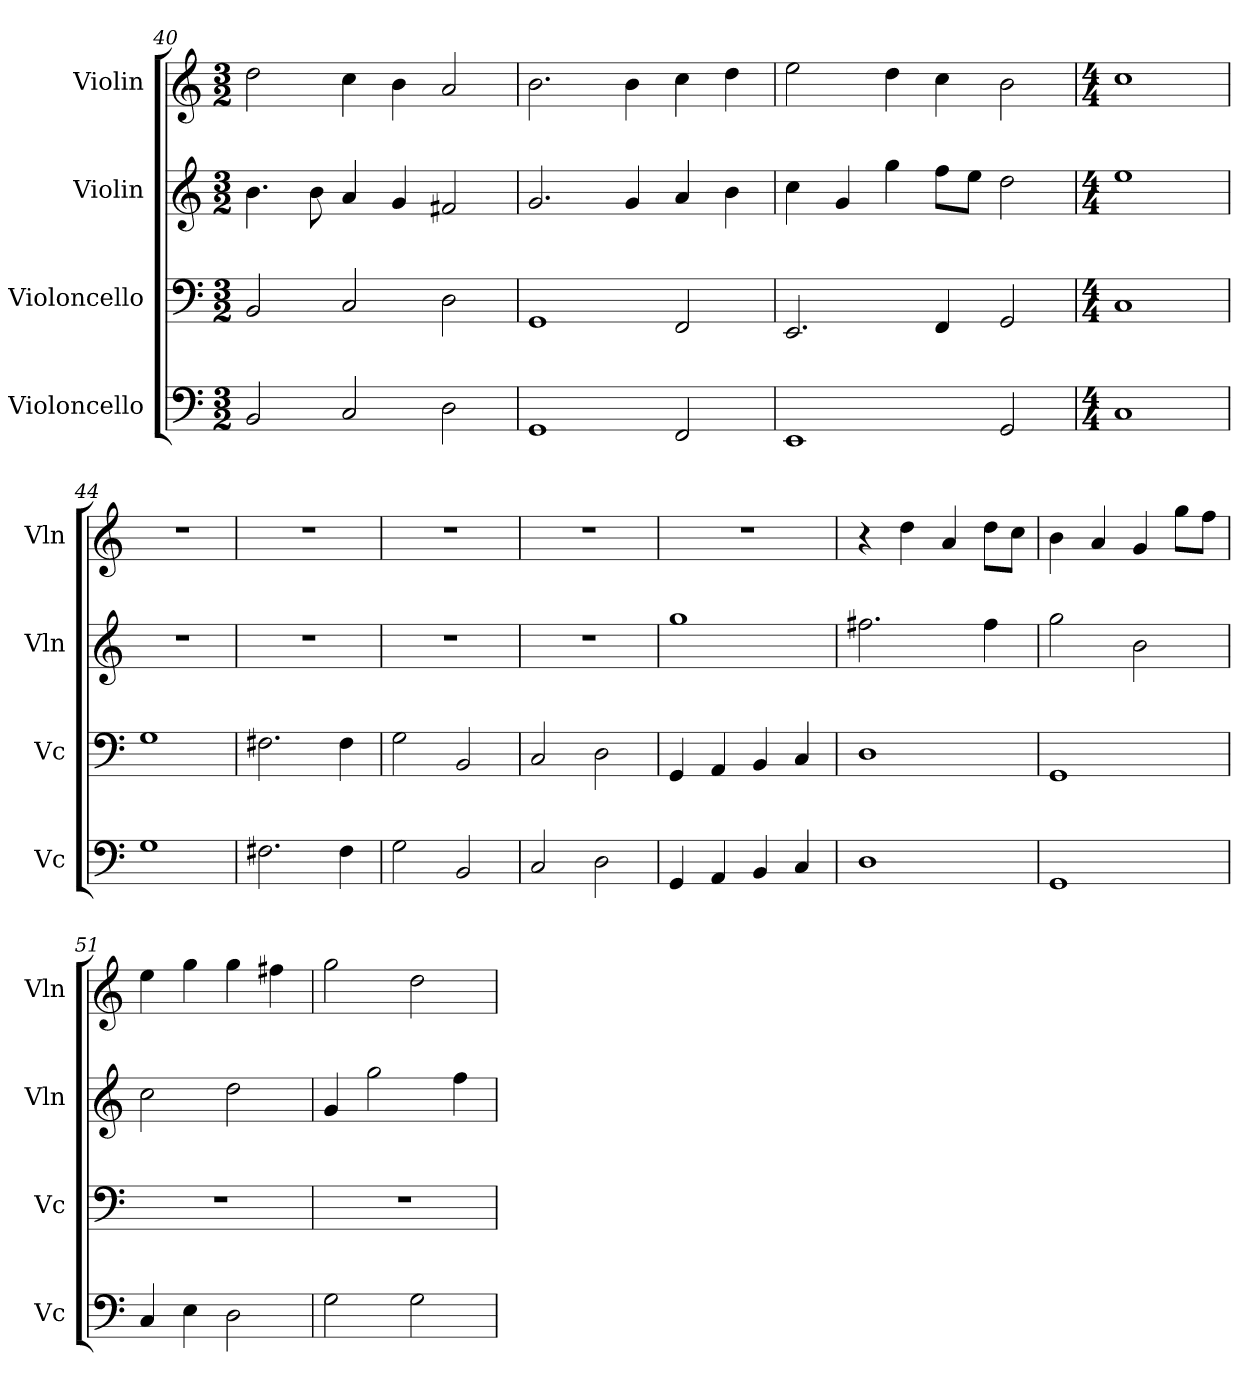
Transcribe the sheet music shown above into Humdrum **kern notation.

**kern	**kern	**kern	**kern
*part4	*part3	*part2	*part1
*staff4	*staff3	*staff2	*staff1
*I"Violoncello	*I"Violoncello	*I"Violin	*I"Violin
*I'Vc	*I'Vc	*I'Vln	*I'Vln
*clefF4	*clefF4	*clefG2	*clefG2
*k[]	*k[]	*k[]	*k[]
*M3/2	*M3/2	*M3/2	*M3/2
=40	=40	=40	=40
2BB/	2BB/	4.b\	2dd\
.	.	8b\	.
2C/	2C/	4a/	4cc\
.	.	4g/	4b\
2D\	2D\	2f#X/	2a/
=41	=41	=41	=41
1GG	1GG	2.g/	2.b\
.	.	4g/	4b\
2FF/	2FF/	4a/	4cc\
.	.	4b\	4dd\
=42	=42	=42	=42
1EE	2.EE/	4cc\	2ee\
.	.	4g/	.
.	.	4gg\	4dd\
.	4FF/	8ff\L	4cc\
.	.	8ee\J	.
2GG/	2GG/	2dd\	2b\
=43	=43	=43	=43
*M4/4	*M4/4	*M4/4	*M4/4
1C	1C	1ee	1cc
=44	=44	=44	=44
*MM240	*	*	*
1G	1G	1r	1r
=45	=45	=45	=45
2.F#X\	2.F#X\	1r	1r
4F#\	4F#\	.	.
=46	=46	=46	=46
2G\	2G\	1r	1r
2BB/	2BB/	.	.
=47	=47	=47	=47
2C/	2C/	1r	1r
2D\	2D\	.	.
=48	=48	=48	=48
4GG/	4GG/	1gg	1r
4AA/	4AA/	.	.
4BB/	4BB/	.	.
4C/	4C/	.	.
=49	=49	=49	=49
1D	1D	2.ff#X\	4r
.	.	.	4dd\
.	.	.	4a/
.	.	4ff#\	8dd\L
.	.	.	8cc\J
=50	=50	=50	=50
1GG	1GG	2gg\	4b\
.	.	.	4a/
.	.	2b\	4g/
.	.	.	8gg\L
.	.	.	8ff\J
=51	=51	=51	=51
4C/	1r	2cc\	4ee\
4E\	.	.	4gg\
2D\	.	2dd\	4gg\
.	.	.	4ff#X\
=52	=52	=52	=52
2G\	1r	4g/	2gg\
.	.	2gg\	.
2G\	.	.	2dd\
.	.	4ff\	.
=	=	=	=
*-	*-	*-	*-
